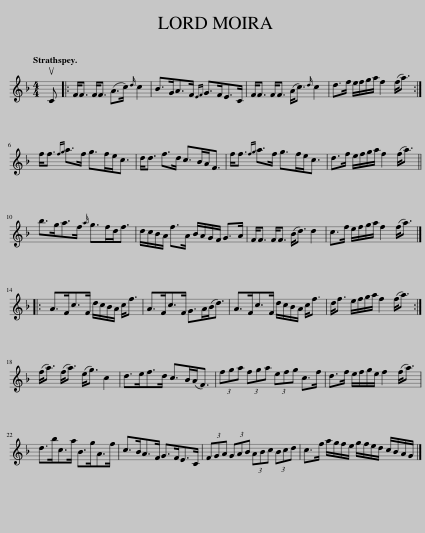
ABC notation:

X:1
L:1/8
Q:1/4=120
M:4/4
I:linebreak $
K:F
V:1 treble
V:1
 uC |: F<F F<F (A>c){d} c2 | B>GA>F{EF} G>FE>C | F<F F<F (A<c){d} c2 | d>f e/f/g/a/ f2 (f<a) :|$ %5
 f<f{fg} a>f g>fe<c | d<d f>d c>BA<F | f<f{fg} a>f g>fe<c | d>f e/f/g/a/ f2 (f<a) ||$ b>ga>f{a} g>fd<f | %10
 d/c/B/A/ f>A B/A/G/F/ G>A | F<F F<F (B<d) d2 | c>f e/f/g/a/ f2 (f<a) |]:$ A>Fc>F d/c/B/A/ c<f | A>Fc>F G>A(B<d) | %15
 A>Fc>F d/c/B/A/ c<f | d<f e/f/g/a/ f2 (f<a) :|$ (f<a) (f<a) (e<g) c2 | d>ef>d c>B(A<F) | (3fga (3fga (3efg c>f | %20
 d>f e/f/g/e/ f2 (f<a) |$ d>bc>a B>gA>f | c>BA>F G>FE>C | (3FGA (3GAB (3ABc (3Bcd | c>f a/g/f/e/ g/f/e/d/ c/B/A/G/ |] %25
